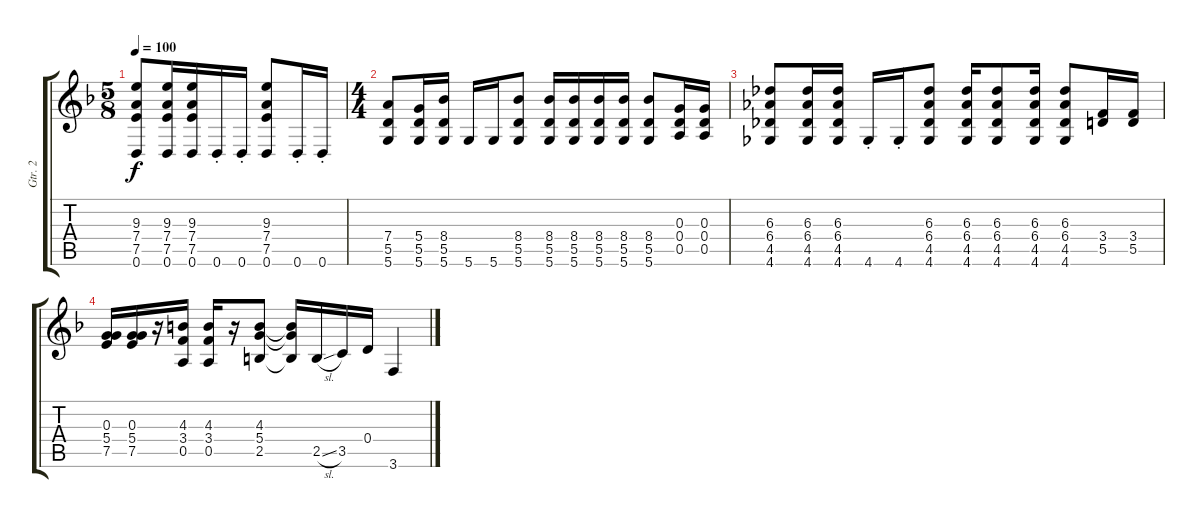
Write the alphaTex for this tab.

\track ("Gtr. 2" "Gtr. 2") {instrument overdrivenguitar}
\staff {score tabs}
\tuning (E4 B3 G3 D3 A2 D2) {hide}
\ts (5 8)
\tempo 100
\clef g2
\ks f
(9.3 7.4 7.5 0.6).8{dy f} (9.3 7.4 7.5 0.6).16 (9.3 7.4 7.5 0.6).16 0.6{st}.16 0.6{st}.16 (9.3 7.4 7.5 0.6).8 0.6{st}.16 0.6{st}.16 |
\ts (4 4)
(7.4 5.5 5.6).8 (5.4 5.5 5.6).16 (8.4 5.5 5.6).16 5.6.16 5.6.16 (8.4 5.5 5.6).8 (8.4 5.5 5.6).16 (8.4 5.5 5.6).16 (8.4 5.5 5.6).16 (8.4 5.5 5.6).16 (8.4 5.5 5.6).8 (0.3 0.4 0.5).16 (0.3 0.4 0.5).16 |
(6.3 6.4 4.5 4.6).8 (6.3 6.4 4.5 4.6).16 (6.3 6.4 4.5 4.6).16 4.6{st}.16 4.6{st}.16 (6.3 6.4 4.5 4.6).8 (6.3 6.4 4.5 4.6).16 (6.3 6.4 4.5 4.6).8 (6.3 6.4 4.5 4.6).16 (6.3 6.4 4.5 4.6).8 (3.4 5.5).16 (3.4 5.5).16 |
(0.3 5.4 7.5).16 (0.3 5.4 7.5).16 r.16 (4.3 3.4 0.5).16 (4.3 3.4 0.5).16 r.16 (4.3 5.4 2.5).8 (4.3{t} 5.4{t} 2.5{t}).16 2.5{sl}.16 3.5.16 0.4.16 3.6.4
